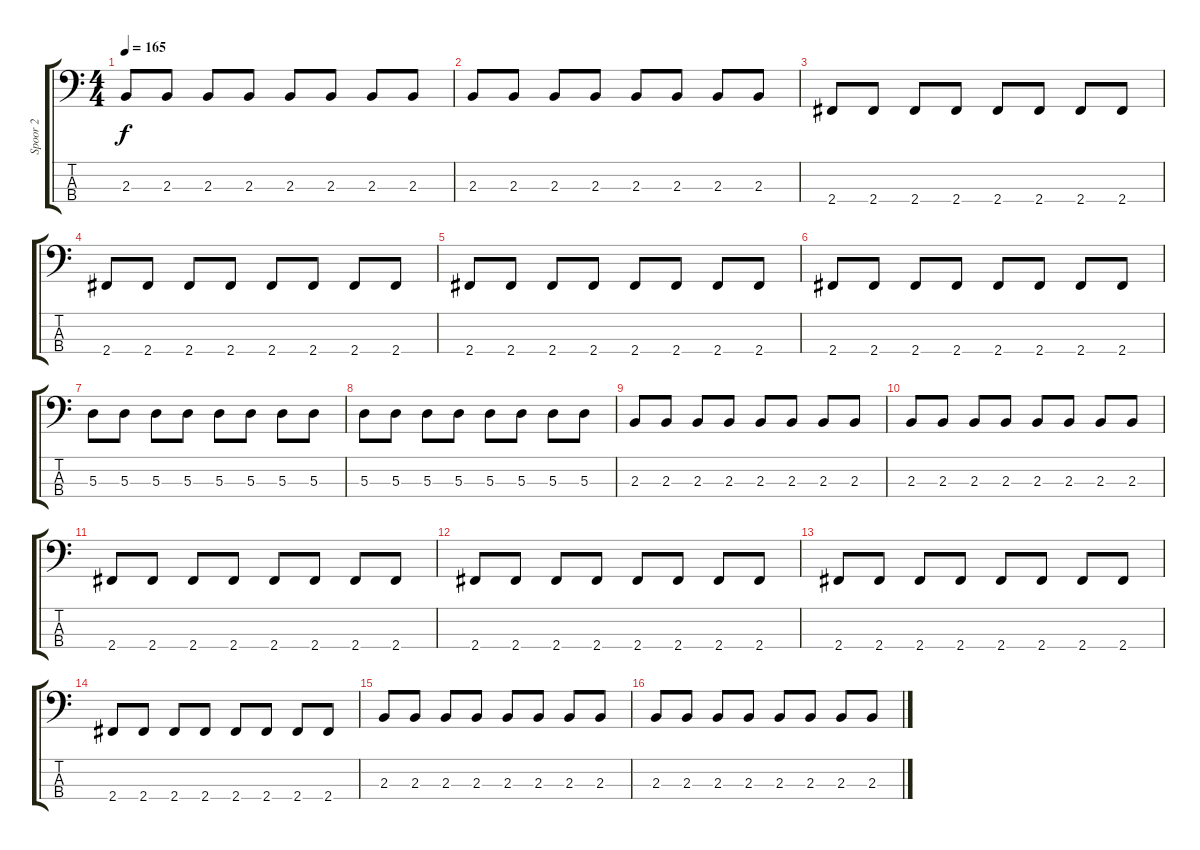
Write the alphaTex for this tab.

\track ("Spoor 2" "Spoor 2") {instrument electricbassfinger}
\staff {score tabs}
\tuning (G2 D2 A1 E1) {hide}
\ts (4 4)
\tempo 165
\clef f4
\ks c
2.3.8{dy f} 2.3.8 2.3.8 2.3.8 2.3.8 2.3.8 2.3.8 2.3.8 |
2.3.8 2.3.8 2.3.8 2.3.8 2.3.8 2.3.8 2.3.8 2.3.8 |
2.4.8 2.4.8 2.4.8 2.4.8 2.4.8 2.4.8 2.4.8 2.4.8 |
2.4.8 2.4.8 2.4.8 2.4.8 2.4.8 2.4.8 2.4.8 2.4.8 |
2.4.8 2.4.8 2.4.8 2.4.8 2.4.8 2.4.8 2.4.8 2.4.8 |
2.4.8 2.4.8 2.4.8 2.4.8 2.4.8 2.4.8 2.4.8 2.4.8 |
5.3.8 5.3.8 5.3.8 5.3.8 5.3.8 5.3.8 5.3.8 5.3.8 |
5.3.8 5.3.8 5.3.8 5.3.8 5.3.8 5.3.8 5.3.8 5.3.8 |
2.3.8 2.3.8 2.3.8 2.3.8 2.3.8 2.3.8 2.3.8 2.3.8 |
2.3.8 2.3.8 2.3.8 2.3.8 2.3.8 2.3.8 2.3.8 2.3.8 |
2.4.8 2.4.8 2.4.8 2.4.8 2.4.8 2.4.8 2.4.8 2.4.8 |
2.4.8 2.4.8 2.4.8 2.4.8 2.4.8 2.4.8 2.4.8 2.4.8 |
2.4.8 2.4.8 2.4.8 2.4.8 2.4.8 2.4.8 2.4.8 2.4.8 |
2.4.8 2.4.8 2.4.8 2.4.8 2.4.8 2.4.8 2.4.8 2.4.8 |
2.3.8 2.3.8 2.3.8 2.3.8 2.3.8 2.3.8 2.3.8 2.3.8 |
2.3.8 2.3.8 2.3.8 2.3.8 2.3.8 2.3.8 2.3.8 2.3.8
